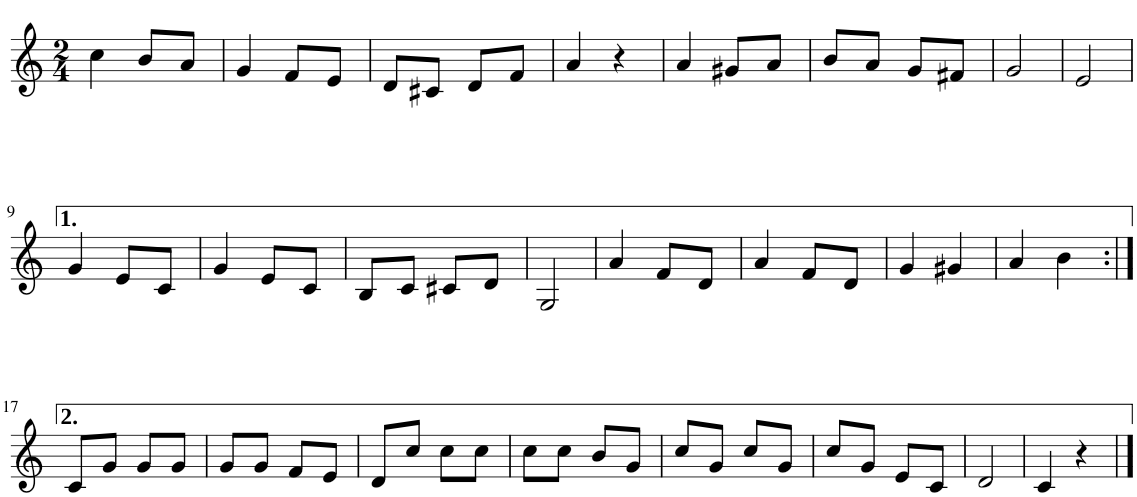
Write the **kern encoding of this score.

**kern
*part1
*staff1
*I"Voice
*clefG2
*k[]
*M2/4
=1
4cc\
8b/L
8a/J
=2
4g/
8f/L
8e/J
=3
8d/L
8c#X/J
8d/L
8f/J
=4
4a/
4r
=5
4a/
8g#X/L
8a/J
=6
8b/L
8a/J
8g/L
8f#X/J
=7
2g/
=8
2e/
!!LO:LB:g=z
=9
4g/
8e/L
8c/J
=10
4g/
8e/L
8c/J
=11
8B/L
8c/J
8c#X/L
8d/J
=12
2G/
=13
4a/
8f/L
8d/J
=14
4a/
8f/L
8d/J
=15
4g/
4g#X/
=16
4a/
4b\
!!LO:LB:g=z
=17:|!
8c/L
8g/J
8g/L
8g/J
=18
8g/L
8g/J
8f/L
8e/J
=19
8d/L
8cc/J
8cc\L
8cc\J
=20
8cc\L
8cc\J
8b/L
8g/J
=21
8cc/L
8g/J
8cc/L
8g/J
=22
8cc/L
8g/J
8e/L
8c/J
=23
2d/
=24
4c/
4r
==
*-
